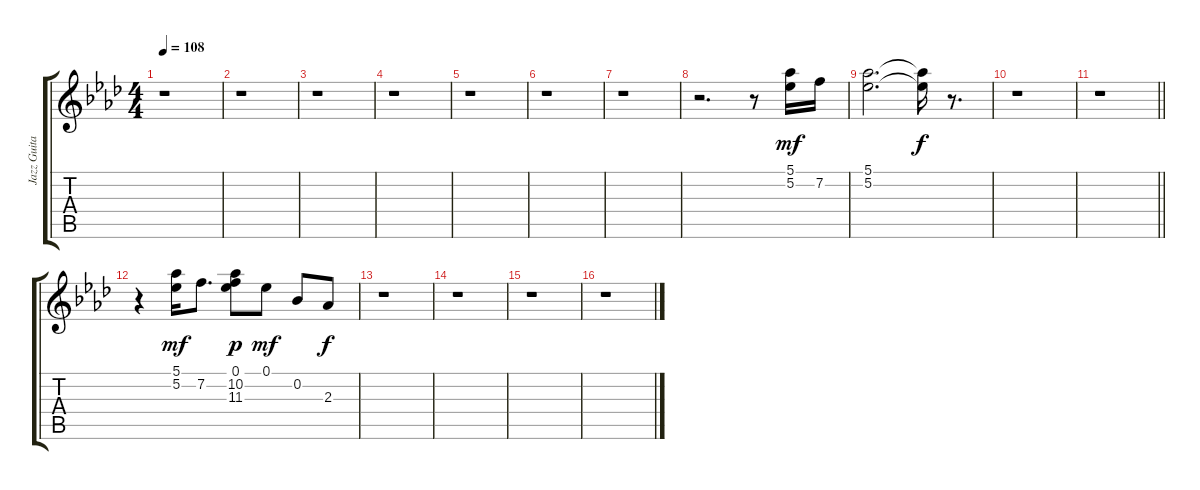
\track ("Jazz Guitar" "Jazz Guita") {instrument electricguitarjazz}
\staff {score tabs}
\tuning (Eb4 Bb3 Gb3 Db3 Ab2 Eb2) {hide}
\ts (4 4)
\tempo 108
\clef g2
\ks ab
r.1{dy mf} |
r.1 |
r.1 |
r.1 |
r.1 |
r.1 |
r.1 |
r.2{d} r.8 (5.1 5.2).16{volume 12 balance 8} 7.2.16 |
(5.1 5.2).2{d} (5.1{t} 5.2{t}).16{dy f} r.8{d} |
r.1 |
\barLineRight lightlight
r.1 |
r.4 (5.1 5.2).16{dy mf} 7.2.8{d} (0.1 10.2 11.3).8{dy p} 0.1.8{dy mf} 0.2.8 2.3.8{dy f} |
r.1 |
r.1 |
r.1 |
r.1
